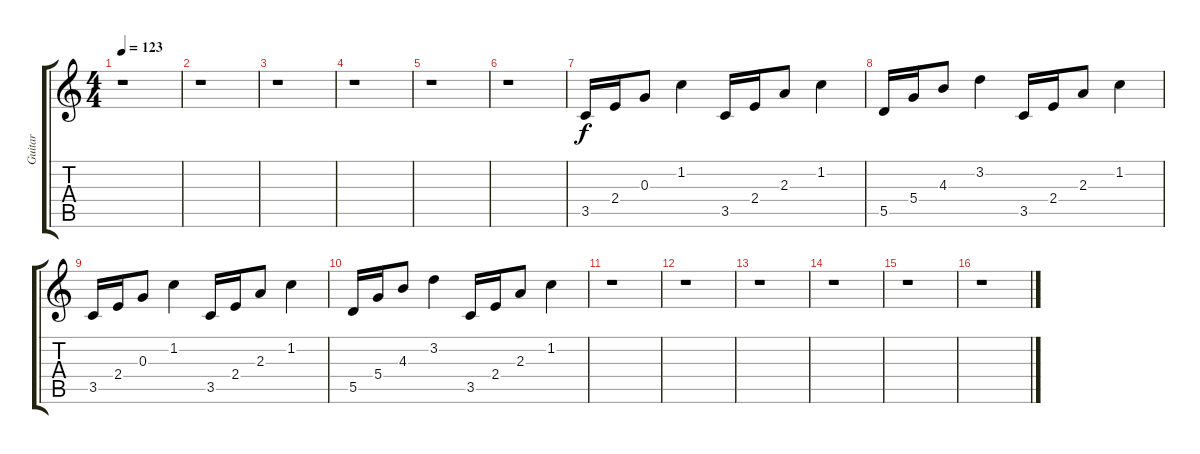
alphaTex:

\track ("Guitar" "Guitar") {instrument acousticguitarsteel}
\staff {score tabs}
\tuning (E4 B3 G3 D3 A2 E2) {hide}
\ts (4 4)
\tempo 123
\clef g2
\ks c
r.1{dy f} |
r.1 |
r.1 |
r.1 |
r.1 |
r.1 |
3.5.16 2.4.16 0.3.8 1.2.4 3.5.16 2.4.16 2.3.8 1.2.4 |
5.5.16 5.4.16 4.3.8 3.2.4 3.5.16 2.4.16 2.3.8 1.2.4 |
3.5.16 2.4.16 0.3.8 1.2.4 3.5.16 2.4.16 2.3.8 1.2.4 |
5.5.16 5.4.16 4.3.8 3.2.4 3.5.16 2.4.16 2.3.8 1.2.4 |
r.1 |
r.1 |
r.1 |
r.1 |
r.1 |
r.1
